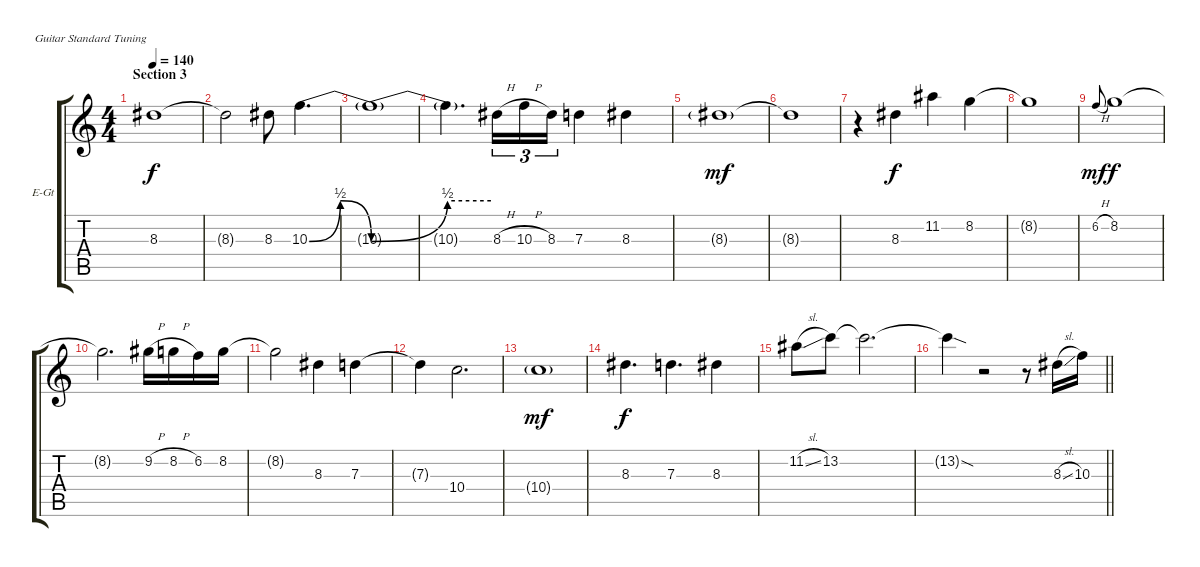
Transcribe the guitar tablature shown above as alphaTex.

\bracketExtendMode groupsimilarinstruments
\firstSystemTrackNameOrientation horizontal
\otherSystemsTrackNameOrientation horizontal
\track ("Lead" "E-Gt") {instrument overdrivenguitar}
\staff {score tabs}
\tuning (E4 B3 G3 D3 A2 E2)
\ts (4 4)
\section ("" "Section 3")
\tempo 140
\clef g2
\ks c
8.3.1{dy f} |
8.3{t}.2 8.3.8 10.3{be (bendrelease 0 0 30 2 30 2 60 0)}.4{d} |
10.3{be (bend 0 0 60 2) t}.1 |
10.3{be (hold 0 2 60 2) t}.4{d} 8.3{h}.16{tu (3 2)} 10.3{h}.16{tu (3 2)} 8.3.16{tu (3 2)} 7.3.4 8.3.4 |
8.3{g}.1{dy mf} |
8.3{t}.1 |
r.4 8.3.4{dy f} 11.2.4 8.2.4 |
8.2{t}.1 |
6.2{h}.8{gr onbeat dy mf} 8.2.1{dy f} |
8.2{t}.2{d} 9.2{h}.16 8.2{h}.16 6.2.16 8.2.16 |
8.2{t}.2 8.3.4 7.3.4 |
7.3{t}.4 10.4.2{d} |
10.4{g}.1{dy mf} |
8.3.4{d dy f} 7.3.4{d} 8.3.4 |
11.2{sl}.8 13.2.8 13.2{t}.2{d} |
\barLineRight lightlight
13.2{sod t}.4 r.2 r.8 8.3{sl}.16 10.3.16
